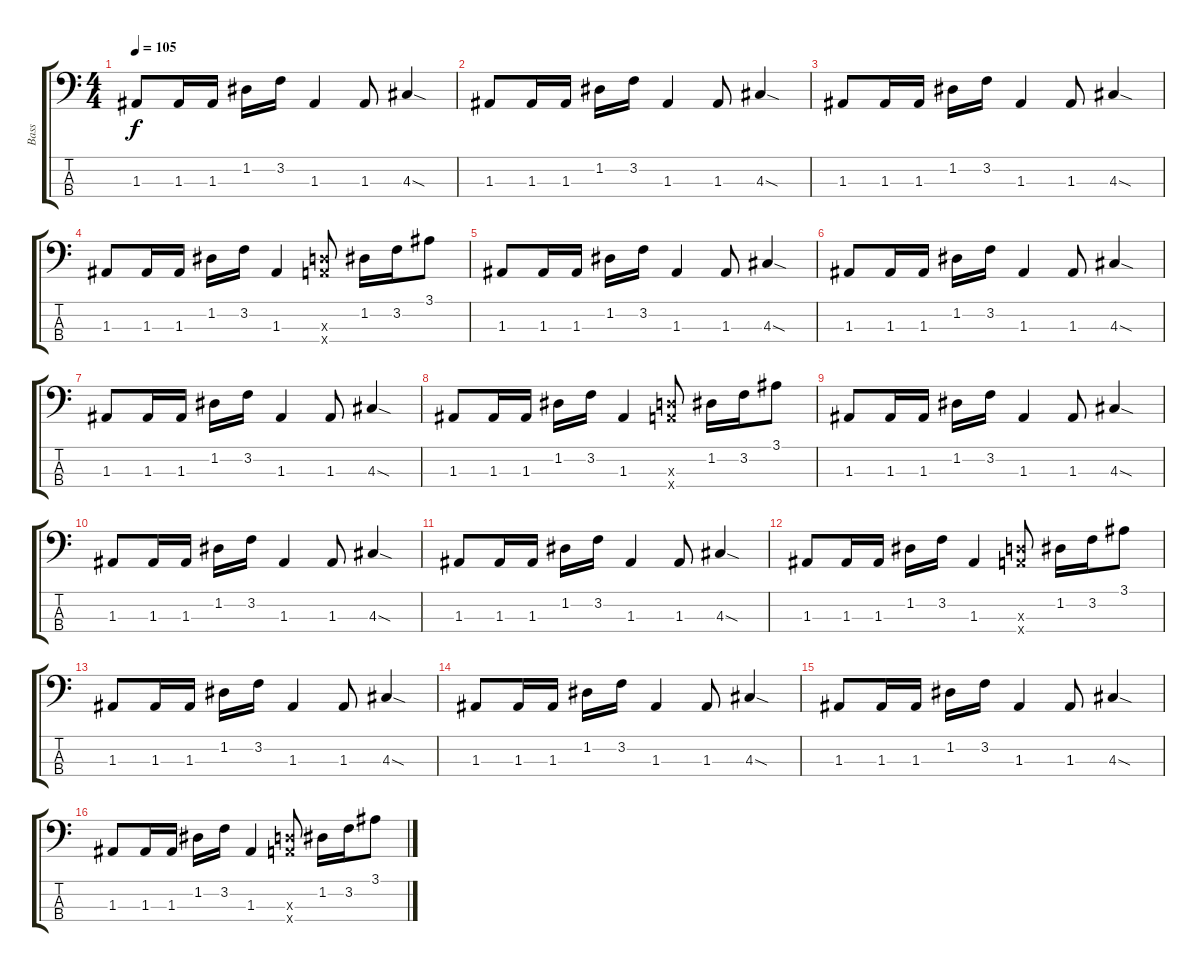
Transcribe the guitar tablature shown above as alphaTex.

\track ("Bass" "Bass") {instrument electricbasspick}
\staff {score tabs}
\tuning (G2 D2 A1 E1) {hide}
\ts (4 4)
\section ("" "")
\tempo 105
\clef f4
\ks c
1.3.8{dy f} 1.3.16 1.3.16 1.2.16 3.2.16 1.3.4 1.3.8 4.3{sod}.4 |
1.3.8 1.3.16 1.3.16 1.2.16 3.2.16 1.3.4 1.3.8 4.3{sod}.4 |
1.3.8 1.3.16 1.3.16 1.2.16 3.2.16 1.3.4 1.3.8 4.3{sod}.4 |
1.3.8 1.3.16 1.3.16 1.2.16 3.2.16 1.3.4 (0.3{x} 10.4{x}).8 1.2.16 3.2.16 3.1.8 |
1.3.8 1.3.16 1.3.16 1.2.16 3.2.16 1.3.4 1.3.8 4.3{sod}.4 |
1.3.8 1.3.16 1.3.16 1.2.16 3.2.16 1.3.4 1.3.8 4.3{sod}.4 |
1.3.8 1.3.16 1.3.16 1.2.16 3.2.16 1.3.4 1.3.8 4.3{sod}.4 |
1.3.8 1.3.16 1.3.16 1.2.16 3.2.16 1.3.4 (0.3{x} 10.4{x}).8 1.2.16 3.2.16 3.1.8 |
1.3.8 1.3.16 1.3.16 1.2.16 3.2.16 1.3.4 1.3.8 4.3{sod}.4 |
1.3.8 1.3.16 1.3.16 1.2.16 3.2.16 1.3.4 1.3.8 4.3{sod}.4 |
1.3.8 1.3.16 1.3.16 1.2.16 3.2.16 1.3.4 1.3.8 4.3{sod}.4 |
1.3.8 1.3.16 1.3.16 1.2.16 3.2.16 1.3.4 (0.3{x} 10.4{x}).8 1.2.16 3.2.16 3.1.8 |
1.3.8 1.3.16 1.3.16 1.2.16 3.2.16 1.3.4 1.3.8 4.3{sod}.4 |
1.3.8 1.3.16 1.3.16 1.2.16 3.2.16 1.3.4 1.3.8 4.3{sod}.4 |
1.3.8 1.3.16 1.3.16 1.2.16 3.2.16 1.3.4 1.3.8 4.3{sod}.4 |
1.3.8 1.3.16 1.3.16 1.2.16 3.2.16 1.3.4 (0.3{x} 10.4{x}).8 1.2.16 3.2.16 3.1.8
